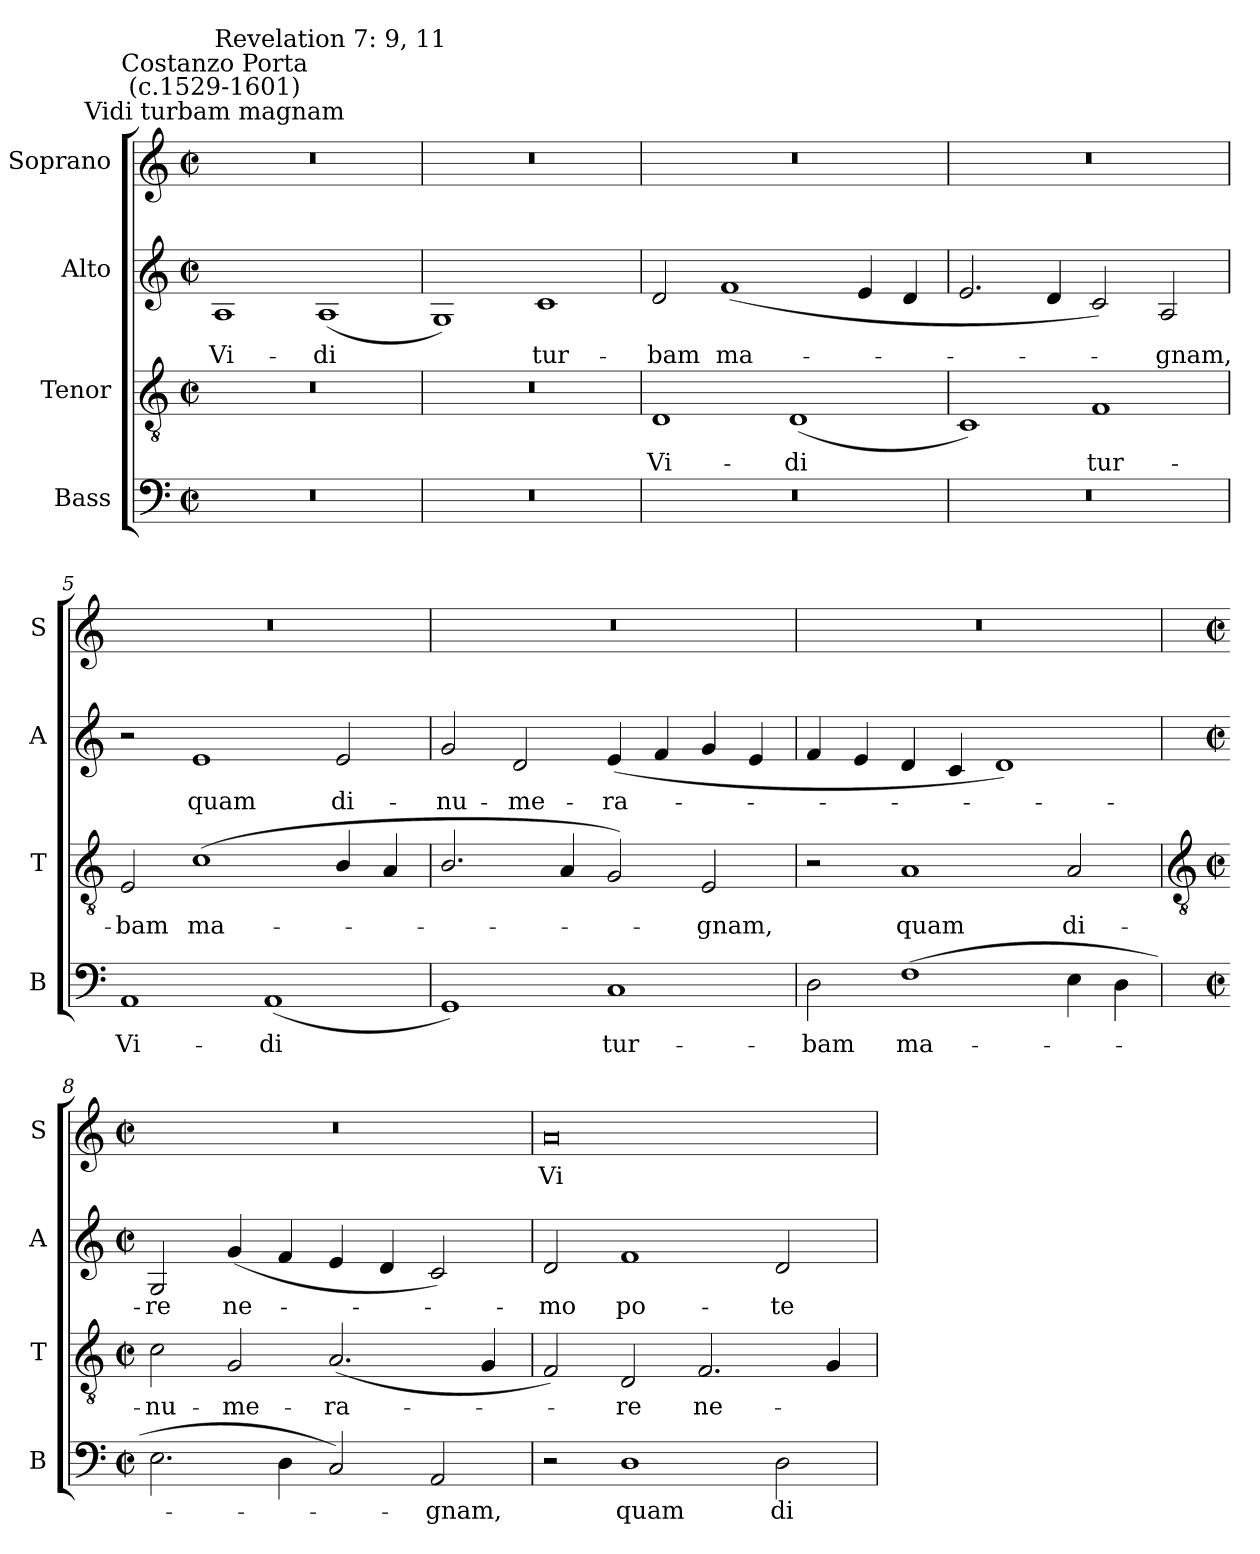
**kern	**text	**kern	**text	**kern	**text	**kern	**text
*part4	*part4	*part3	*part3	*part2	*part2	*part1	*part1
*staff4	*staff4	*staff3	*staff3	*staff2	*staff2	*staff1	*staff1
*I"Bass	*	*I"Tenor	*	*I"Alto	*	*I"Soprano	*
*I'B	*	*I'T	*	*I'A	*	*I'S	*
*clefF4	*	*clefGv2	*	*clefG2	*	*clefG2	*
*k[]	*	*k[]	*	*k[]	*	*k[]	*
*C:	*	*C:	*	*C:	*	*C:	*
*M4/2	*	*M4/2	*	*M4/2	*	*M4/2	*
*met(c|)	*	*met(c|)	*	*met(c|)	*	*met(c|)	*
=1	=1	=1	=1	=1	=1	=1	=1
!	!	!	!	!	!	!LO:TX:a:cj:t=Vidi turbam magnam	!
!	!	!	!	!	!	!LO:TX:a:cj:t=Costanzo Porta\n(c.1529-1601)	!
!	!	!	!	!	!	!LO:TX:a:t=Revelation 7&colon; 9, 11	!
!	!	!	!	!	!LO:LY:b	!	!
0r	.	0r	.	1A	Vi-	0r	.
!	!	!	!	!	!LO:LY:b	!	!
.	.	.	.	(<1A	-di	.	.
=2	=2	=2	=2	=2	=2	=2	=2
0r	.	0r	.	1G)	.	0r	.
!	!	!	!	!	!LO:LY:b	!	!
.	.	.	.	1c	tur-	.	.
=3	=3	=3	=3	=3	=3	=3	=3
!	!	!	!LO:LY:b	!	!LO:LY:b	!	!
0r	.	1D	Vi-	2d	-bam	0r	.
!	!	!	!	!	!LO:LY:b	!	!
.	.	.	.	(<1f	ma-	.	.
!	!	!	!LO:LY:b	!	!	!	!
.	.	(<1D	-di	.	.	.	.
.	.	.	.	4e	.	.	.
.	.	.	.	4d	.	.	.
=4	=4	=4	=4	=4	=4	=4	=4
0r	.	1C)	.	2.e	.	0r	.
.	.	.	.	4d	.	.	.
!	!	!	!LO:LY:b	!	!	!	!
.	.	1F	tur-	2c)	.	.	.
!	!	!	!	!	!LO:LY:b	!	!
.	.	.	.	2A	gnam,	.	.
=5	=5	=5	=5	=5	=5	=5	=5
!	!LO:LY:b	!	!LO:LY:b	!	!	!	!
1AA	Vi-	2E	-bam	2r	.	0r	.
!	!	!	!LO:LY:b	!	!LO:LY:b	!	!
.	.	(<1c	ma-	1e	quam	.	.
!	!LO:LY:b	!	!	!	!	!	!
(<1AA	-di	.	.	.	.	.	.
!	!	!	!	!	!LO:LY:b	!	!
.	.	4B/	.	2e	di-	.	.
.	.	4A	.	.	.	.	.
=6	=6	=6	=6	=6	=6	=6	=6
!	!	!	!	!	!LO:LY:b	!	!
1GG)	.	2.B/	.	2g	-nu-	0r	.
!	!	!	!	!	!LO:LY:b	!	!
.	.	.	.	2d	-me-	.	.
.	.	4A	.	.	.	.	.
!	!LO:LY:b	!	!	!	!LO:LY:b	!	!
1C	tur-	2G)	.	(<4e	-ra-	.	.
.	.	.	.	4f	.	.	.
!	!	!	!LO:LY:b	!	!	!	!
.	.	2E	gnam,	4g	.	.	.
.	.	.	.	4e	.	.	.
=7	=7	=7	=7	=7	=7	=7	=7
!	!LO:LY:b	!	!	!	!	!	!
2D	-bam	2r	.	4f	.	0r	.
.	.	.	.	4e	.	.	.
!	!LO:LY:b	!	!LO:LY:b	!	!	!	!
(>1F	ma-	1A	quam	4d	.	.	.
.	.	.	.	4c	.	.	.
.	.	.	.	1d)	.	.	.
!	!	!	!LO:LY:b	!	!	!	!
4E	.	2A	di-	.	.	.	.
4D	.	.	.	.	.	.	.
!!LO:LB:g=z
=8	=8	=8	=8	=8	=8	=8	=8
*	*	*clefGv2	*	*	*	*	*
*M4/2	*	*M4/2	*	*M4/2	*	*M4/2	*
*met(c|)	*	*met(c|)	*	*met(c|)	*	*met(c|)	*
!	!	!	!LO:LY:b	!	!LO:LY:b	!	!
2.E	.	2c	-nu-	2G	re	0r	.
!	!	!	!LO:LY:b	!	!LO:LY:b	!	!
.	.	2G	-me-	(<4g	ne-	.	.
4D	.	.	.	4f	.	.	.
!	!	!	!LO:LY:b	!	!	!	!
2C)	.	(<2.A	-ra-	4e	.	.	.
.	.	.	.	4d	.	.	.
!	!LO:LY:b	!	!	!	!	!	!
2AA	gnam,	.	.	2c)	.	.	.
.	.	4G	.	.	.	.	.
=9	=9	=9	=9	=9	=9	=9	=9
!	!	!	!	!	!LO:LY:b	!	!LO:LY:b
2r	.	2F)	.	2d	mo	0a	Vi-
!	!LO:LY:b	!	!LO:LY:b	!	!LO:LY:b	!	!
1D	quam	2D	re	1f	po-	.	.
!	!	!	!LO:LY:b	!	!	!	!
.	.	2.F	ne-	.	.	.	.
!	!LO:LY:b	!	!	!	!LO:LY:b	!	!
2D	di-	.	.	2d	-te-	.	.
.	.	4G	.	.	.	.	.
=	=	=	=	=	=	=	=
*-	*-	*-	*-	*-	*-	*-	*-
